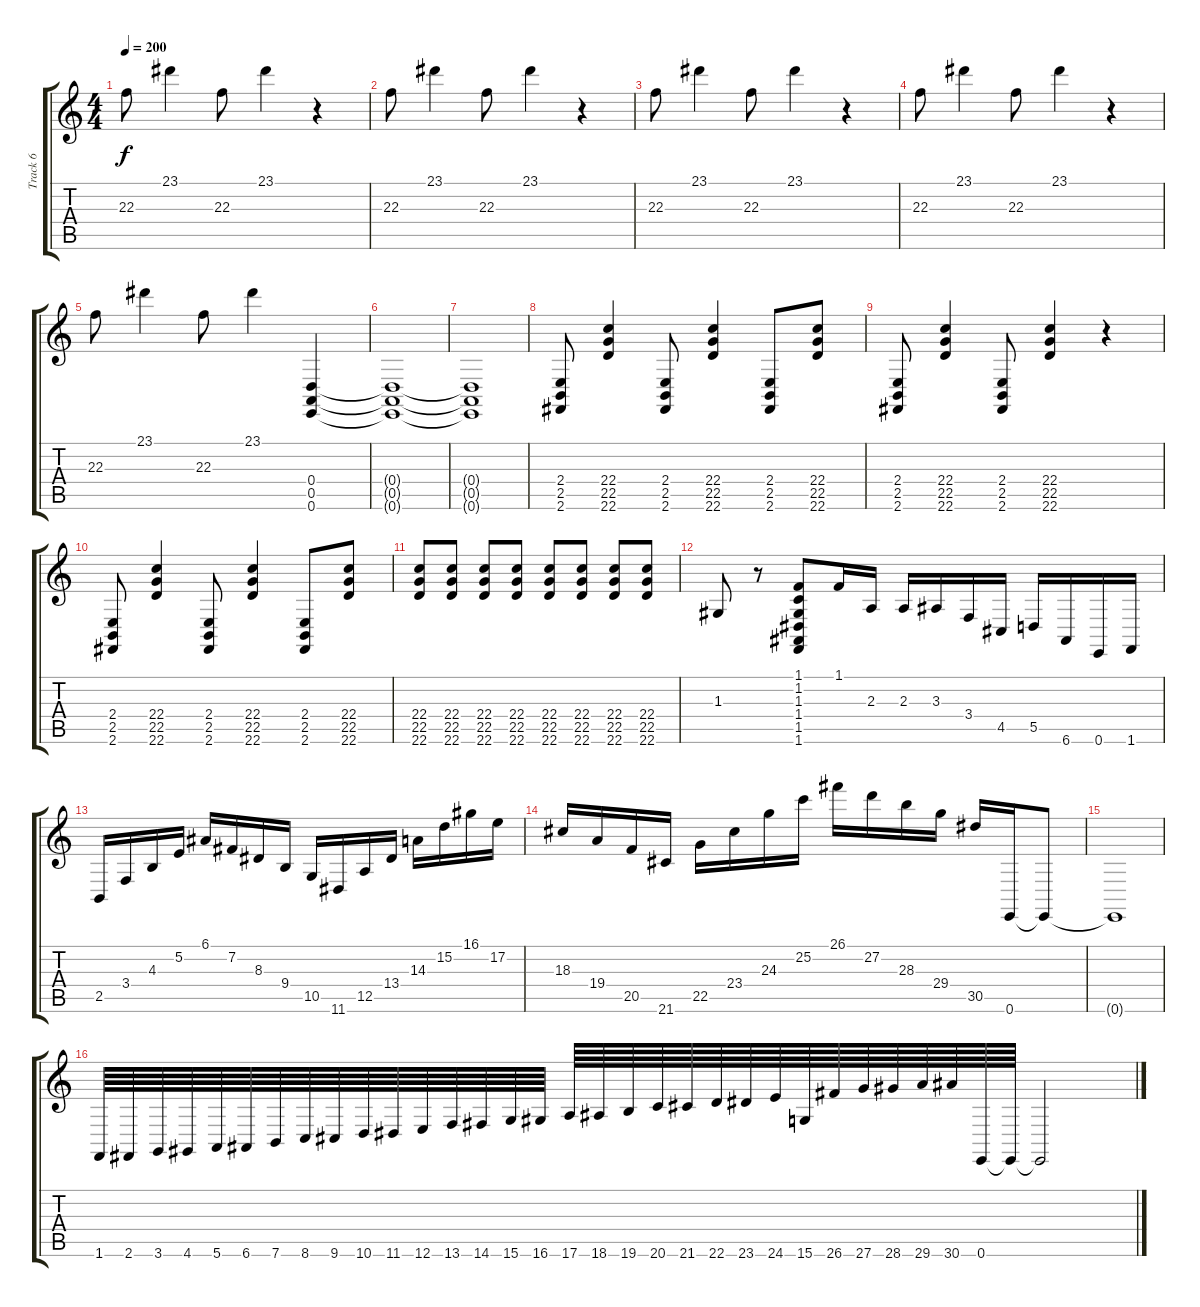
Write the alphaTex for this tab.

\track ("Track 6" "Track 6") {instrument tremolostrings}
\staff {score tabs}
\tuning (E4 B3 G3 D3 A2 E2) {hide}
\ts (4 4)
\tempo 200
\clef g2
\ks c
22.3.8{dy f instrument tremolostrings} 23.1.4 22.3.8 23.1.4 r.4 |
22.3.8 23.1.4 22.3.8 23.1.4 r.4 |
22.3.8 23.1.4 22.3.8 23.1.4 r.4 |
22.3.8 23.1.4 22.3.8 23.1.4 r.4 |
22.3.8 23.1.4 22.3.8 23.1.4 (0.4 0.5 0.6).4 |
(0.4{t} 0.5{t} 0.6{t}).1 |
(0.4{t} 0.5{t} 0.6{t}).1 |
(2.4 2.5 2.6).8 (22.4 22.5 22.6).4 (2.4 2.5 2.6).8 (22.4 22.5 22.6).4 (2.4 2.5 2.6).8 (22.4 22.5 22.6).8 |
(2.4 2.5 2.6).8 (22.4 22.5 22.6).4 (2.4 2.5 2.6).8 (22.4 22.5 22.6).4 r.4 |
(2.4 2.5 2.6).8 (22.4 22.5 22.6).4 (2.4 2.5 2.6).8 (22.4 22.5 22.6).4 (2.4 2.5 2.6).8 (22.4 22.5 22.6).8 |
(22.4 22.5 22.6).8 (22.4 22.5 22.6).8 (22.4 22.5 22.6).8 (22.4 22.5 22.6).8 (22.4 22.5 22.6).8 (22.4 22.5 22.6).8 (22.4 22.5 22.6).8 (22.4 22.5 22.6).8 |
1.3.8 r.8 (1.1 1.2 1.3 1.4 1.5 1.6).8 1.1.16 2.3.16 2.3.16 3.3.16 3.4.16 4.5.16 5.5.16 6.6.16 0.6.16 1.6.16 |
2.5.16 3.4.16 4.3.16 5.2.16 6.1.16 7.2.16 8.3.16 9.4.16 10.5.16 11.6.16 12.5.16 13.4.16 14.3.16 15.2.16 16.1.16 17.2.16 |
18.3.16 19.4.16 20.5.16 21.6.16 22.5.16 23.4.16 24.3.16 25.2.16 26.1.16 27.2.16 28.3.16 29.4.16 30.5.16 0.6.16 0.6{t}.8 |
0.6{t}.1 |
1.6.64 2.6.64 3.6.64 4.6.64 5.6.64 6.6.64 7.6.64 8.6.64 9.6.64 10.6.64 11.6.64 12.6.64 13.6.64 14.6.64 15.6.64 16.6.64 17.6.64 18.6.64 19.6.64 20.6.64 21.6.64 22.6.64 23.6.64 24.6.64 15.6.64 26.6.64 27.6.64 28.6.64 29.6.64 30.6.64 0.6.64 0.6{t}.64 0.6{t}.2
